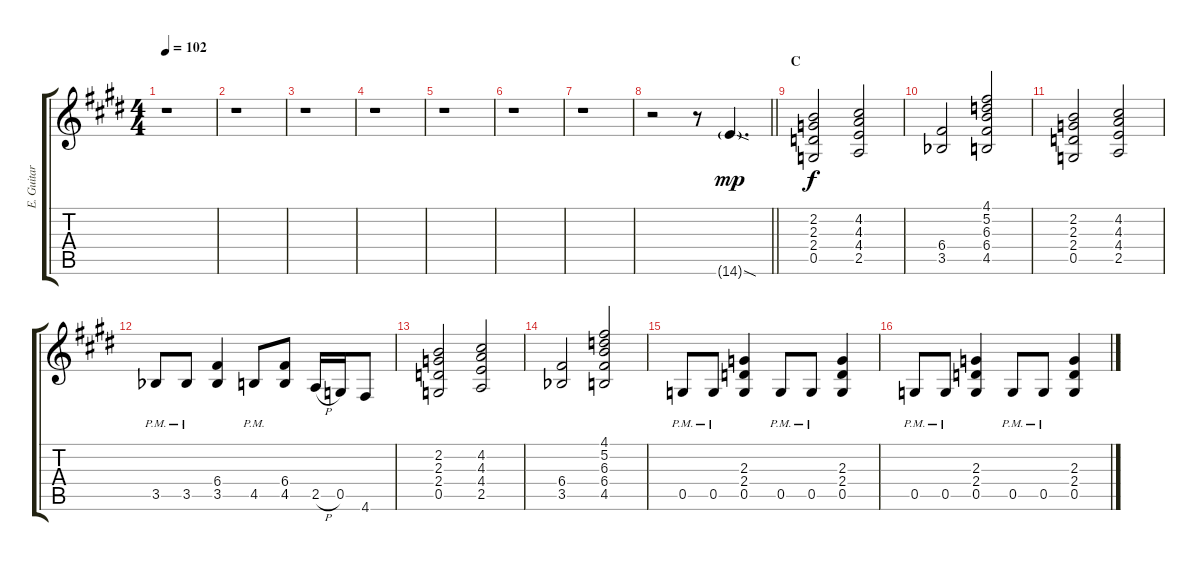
\track ("E. Guitar II" "E. Guitar ") {instrument overdrivenguitar}
\staff {score tabs}
\tuning (D4 A3 F3 C3 G2 D2) {hide}
\ts (4 4)
\tempo 102
\clef g2
\ks e
r.1{dy f} |
r.1 |
r.1 |
r.1 |
r.1 |
r.1 |
r.1 |
\barLineRight lightlight
r.2 r.8 14.6{sod g}.4{d dy mp} |
\section ("" "C")
(2.2 2.3 2.4 0.5).2{dy f} (4.2 4.3 4.4 2.5).2 |
(6.4 3.5{acc b}).2 (4.1 5.2 6.3 6.4 4.5).2 |
(2.2 2.3 2.4 0.5).2 (4.2 4.3 4.4 2.5).2 |
3.5{pm acc b}.8 3.5{pm acc b}.8 (6.4 3.5{acc b}).4 4.5{pm}.8 (6.4 4.5).8 2.5{h}.16 0.5.16 4.6.8 |
(2.2 2.3 2.4 0.5).2 (4.2 4.3 4.4 2.5).2 |
(6.4 3.5{acc b}).2 (4.1 5.2 6.3 6.4 4.5).2 |
0.5{pm}.8 0.5{pm}.8 (2.3 2.4 0.5).4 0.5{pm}.8 0.5{pm}.8 (2.3 2.4 0.5).4 |
0.5{pm}.8 0.5{pm}.8 (2.3 2.4 0.5).4 0.5{pm}.8 0.5{pm}.8 (2.3 2.4 0.5).4
